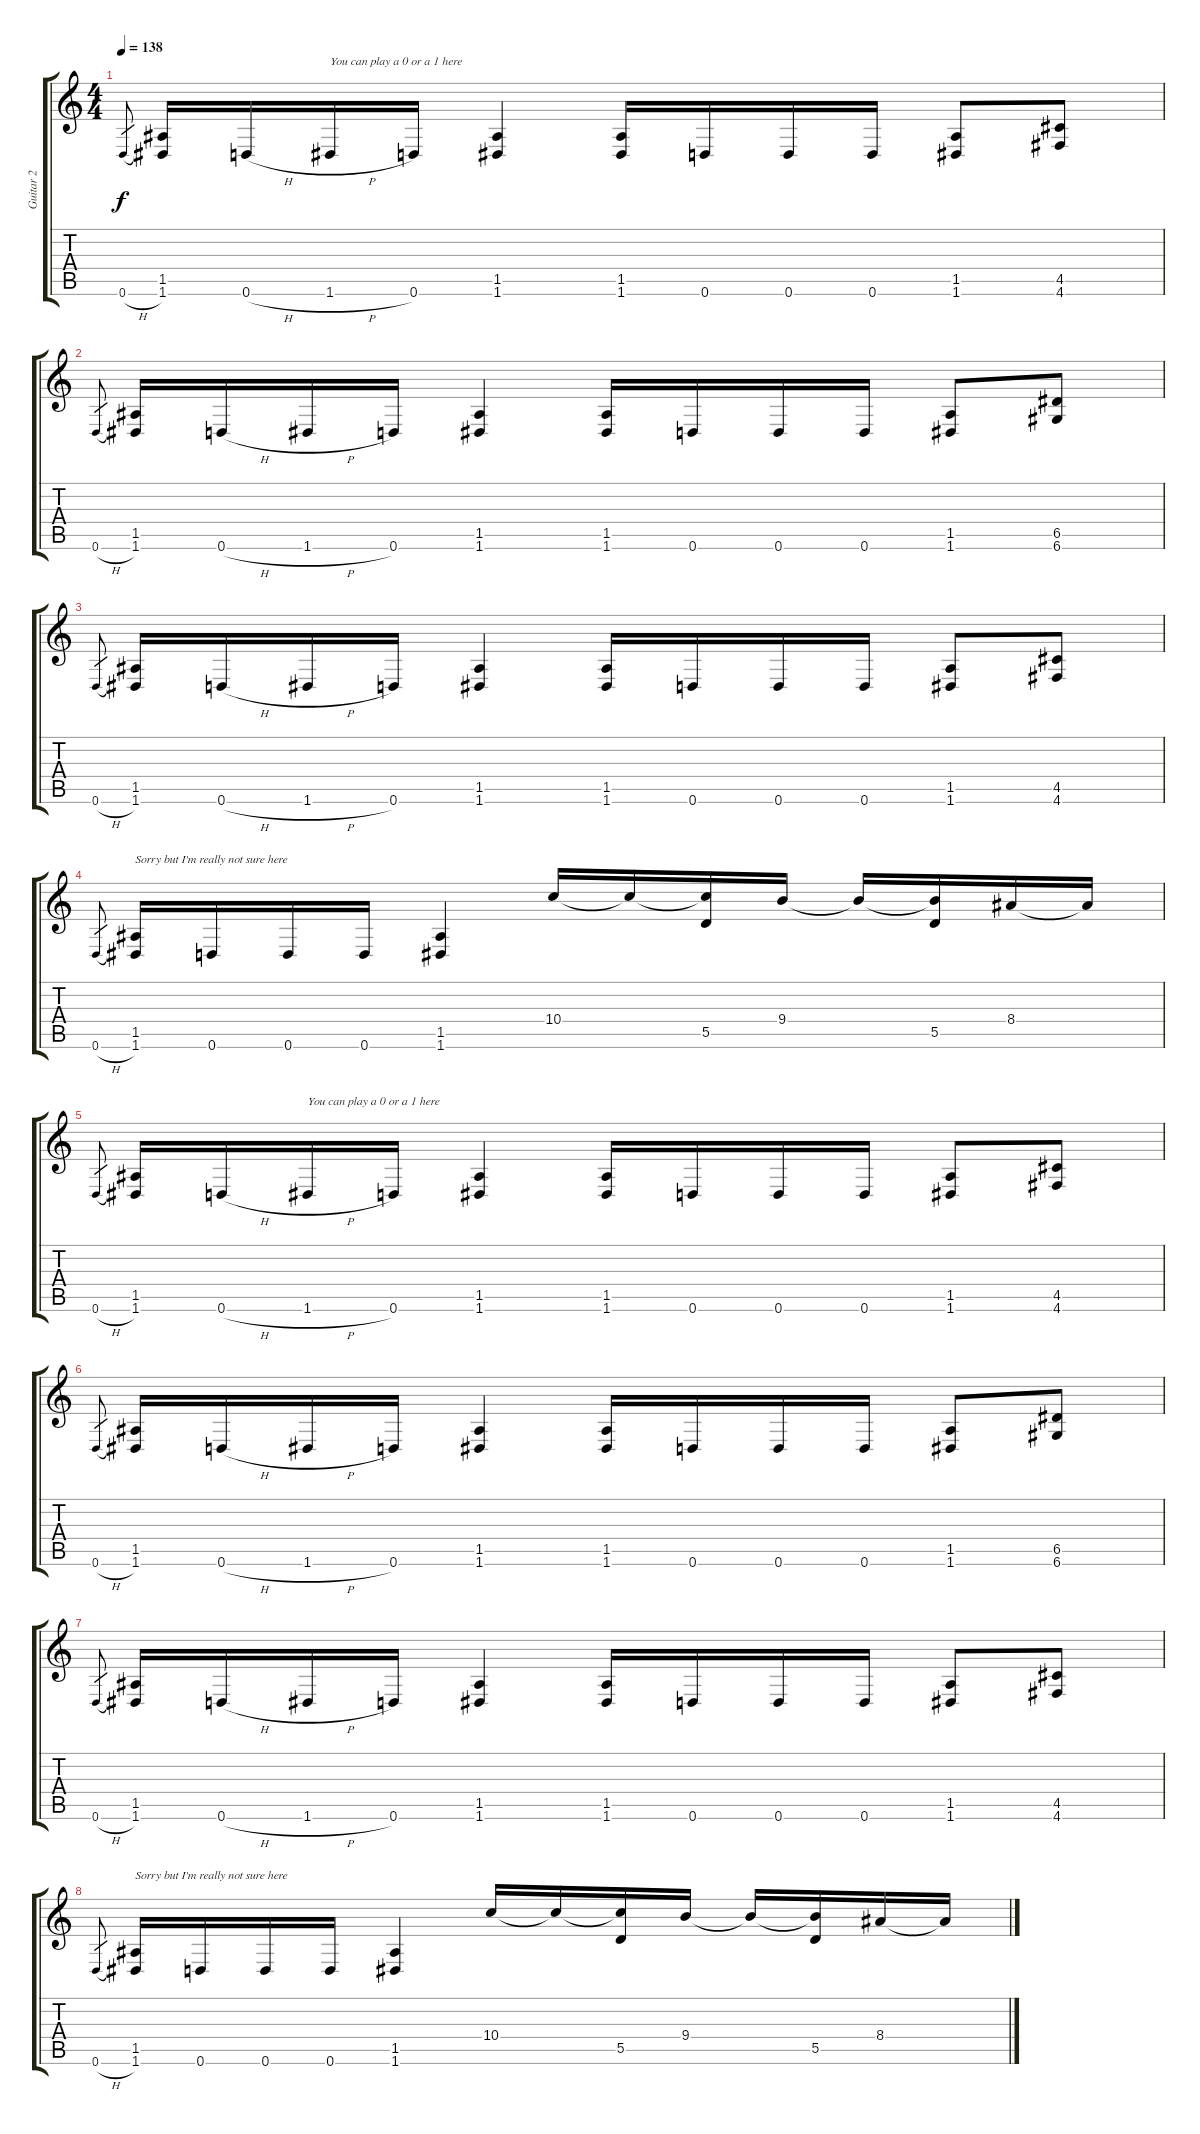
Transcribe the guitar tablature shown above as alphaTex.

\track ("Guitar 2" "Guitar 2") {instrument distortionguitar}
\staff {score tabs}
\tuning (E4 B3 G3 D3 A2 D2) {hide}
\ts (4 4)
\tempo 138
\clef g2
\ks c
0.6{h}.8{gr dy f} (1.5 1.6).16 0.6{h}.16 1.6{h}.16{txt "You can play a 0 or a 1 here"} 0.6.16 (1.5 1.6).4 (1.5 1.6).16 0.6.16 0.6.16 0.6.16 (1.5 1.6).8 (4.5 4.6).8 |
0.6{h}.8{gr} (1.5 1.6).16 0.6{h}.16 1.6{h}.16 0.6.16 (1.5 1.6).4 (1.5 1.6).16 0.6.16 0.6.16 0.6.16 (1.5 1.6).8 (6.5 6.6).8 |
0.6{h}.8{gr} (1.5 1.6).16 0.6{h}.16 1.6{h}.16 0.6.16 (1.5 1.6).4 (1.5 1.6).16 0.6.16 0.6.16 0.6.16 (1.5 1.6).8 (4.5 4.6).8 |
0.6{h}.8{gr} (1.5 1.6).16{txt "Sorry but I'm really not sure here"} 0.6.16 0.6.16 0.6.16 (1.5 1.6).4 10.4.16 10.4{t}.16 (10.4{t} 5.5).16 9.4.16 9.4{t}.16 (9.4{t} 5.5).16 8.4.16 8.4{t}.16 |
0.6{h}.8{gr} (1.5 1.6).16 0.6{h}.16 1.6{h}.16{txt "You can play a 0 or a 1 here"} 0.6.16 (1.5 1.6).4 (1.5 1.6).16 0.6.16 0.6.16 0.6.16 (1.5 1.6).8 (4.5 4.6).8 |
0.6{h}.8{gr} (1.5 1.6).16 0.6{h}.16 1.6{h}.16 0.6.16 (1.5 1.6).4 (1.5 1.6).16 0.6.16 0.6.16 0.6.16 (1.5 1.6).8 (6.5 6.6).8 |
0.6{h}.8{gr} (1.5 1.6).16 0.6{h}.16 1.6{h}.16 0.6.16 (1.5 1.6).4 (1.5 1.6).16 0.6.16 0.6.16 0.6.16 (1.5 1.6).8 (4.5 4.6).8 |
0.6{h}.8{gr} (1.5 1.6).16{txt "Sorry but I'm really not sure here"} 0.6.16 0.6.16 0.6.16 (1.5 1.6).4 10.4.16 10.4{t}.16 (10.4{t} 5.5).16 9.4.16 9.4{t}.16 (9.4{t} 5.5).16 8.4.16 8.4{t}.16
